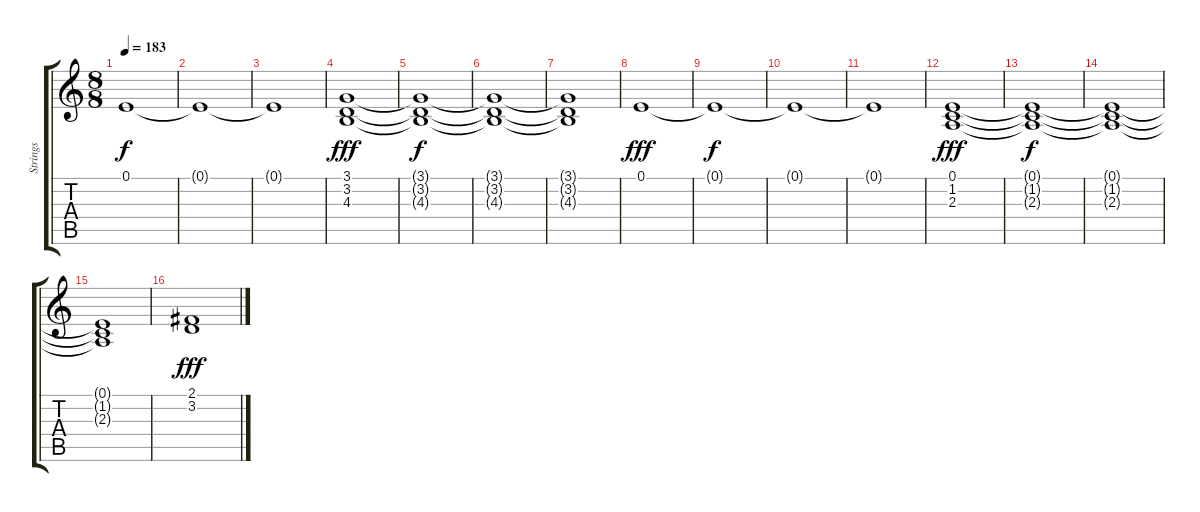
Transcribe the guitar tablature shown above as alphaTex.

\track ("Strings" "Strings") {instrument stringensemble1}
\staff {score tabs}
\tuning (E4 B3 G3 D3 A2 E2) {hide}
\ts (8 8)
\tempo 183
\clef g2
\ks c
0.1{t}.1{dy f} |
0.1{t}.1 |
0.1{t}.1 |
(3.1 3.2 4.3).1{dy fff} |
(3.1{t} 3.2{t} 4.3{t}).1{dy f} |
(3.1{t} 3.2{t} 4.3{t}).1 |
(3.1{t} 3.2{t} 4.3{t}).1 |
0.1.1{dy fff} |
0.1{t}.1{dy f} |
0.1{t}.1 |
0.1{t}.1 |
(0.1 1.2 2.3).1{dy fff} |
(0.1{t} 1.2{t} 2.3{t}).1{dy f} |
(0.1{t} 1.2{t} 2.3{t}).1 |
(0.1{t} 1.2{t} 2.3{t}).1 |
(2.1 3.2).1{dy fff}
